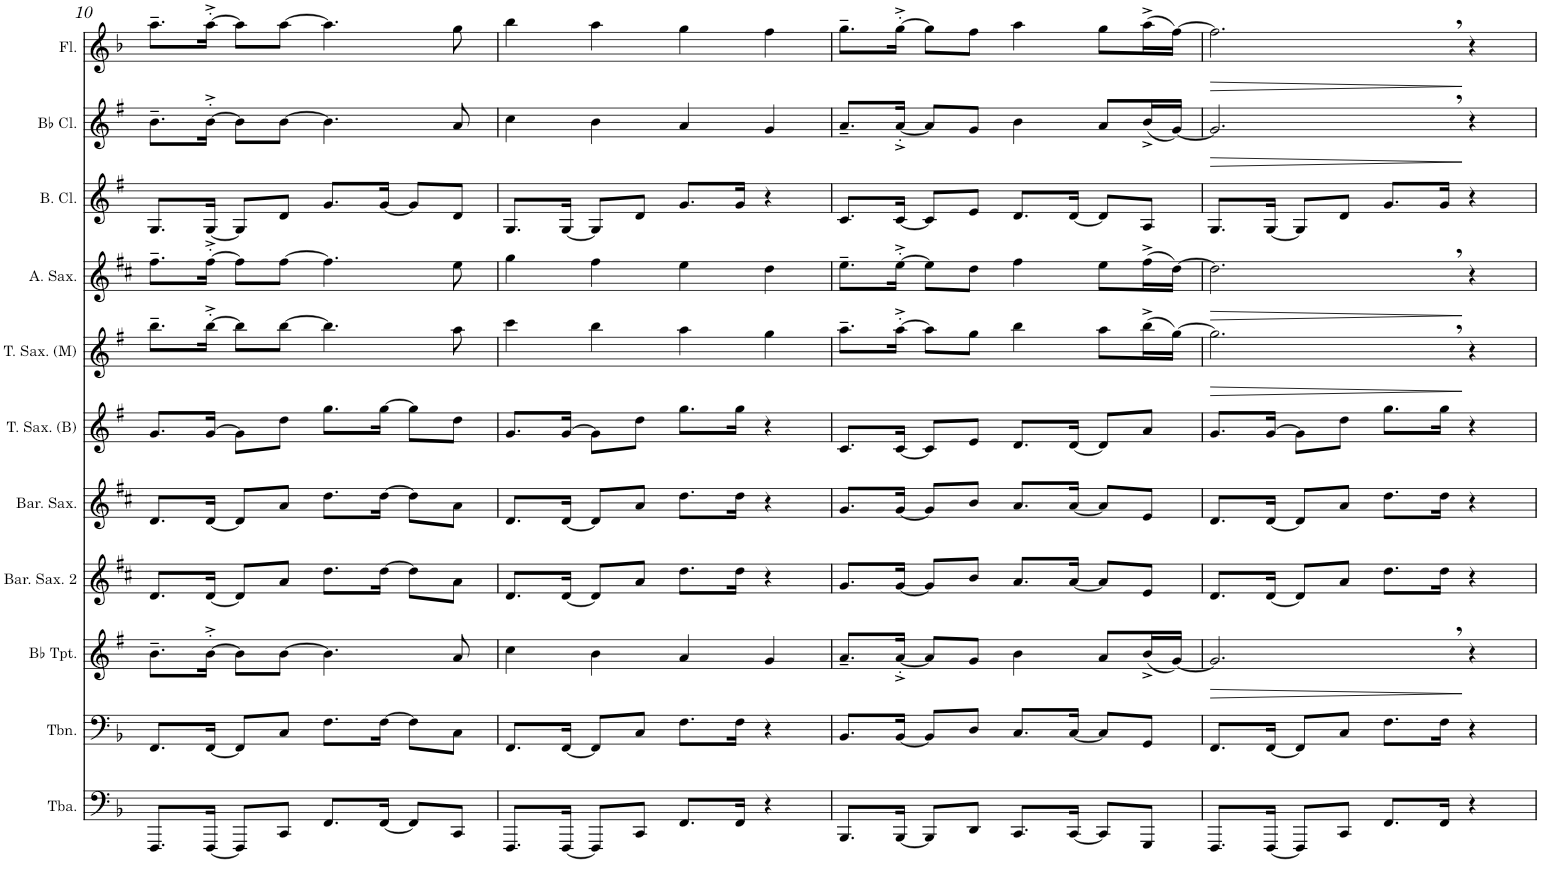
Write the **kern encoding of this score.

**kern	**kern	**kern	**dynam	**kern	**kern	**kern	**kern	**dynam	**kern	**dynam	**kern	**kern	**dynam	**kern	**dynam
*part11	*part10	*part9	*part9	*part8	*part7	*part6	*part5	*part5	*part4	*part4	*part3	*part2	*part2	*part1	*part1
*staff11	*staff10	*staff9	*staff9	*staff8	*staff7	*staff6	*staff5	*staff5	*staff4	*staff4	*staff3	*staff2	*staff2	*staff1	*staff1
*I"Tuba	*I"Trombone	*I"Bb Trumpet	*	*I"Baritone Saxophone 2	*I"Baritone Saxophone	*I"Tenor Saxophone (Bass)	*I"Tenor Saxophone (Melody)	*	*I"Alto Saxophone	*	*I"Bass Clarinet	*I"Bb Clarinet	*	*I"Flute	*
*I'Tba.	*I'Tbn.	*I'Bb Tpt.	*	*I'Bar. Sax. 2	*I'Bar. Sax.	*I'T. Sax. (B)	*I'T. Sax. (M)	*	*I'A. Sax.	*	*I'B. Cl.	*I'Bb Cl.	*	*I'Fl.	*
!!LO:PB:g=z
*clefF4	*clefF4	*clefG2	*	*clefG2	*clefG2	*clefG2	*clefG2	*	*clefG2	*	*clefG2	*clefG2	*	*clefG2	*
*	*	*Trd1c2	*	*Trd12c21	*Trd12c21	*Trd8c14	*Trd8c14	*	*Trd5c9	*	*Trd8c14	*Trd1c2	*	*	*
*k[b-]	*k[b-]	*k[f#]	*	*k[f#c#]	*k[f#c#]	*k[f#]	*k[f#]	*	*k[f#c#]	*	*k[f#]	*k[f#]	*	*k[b-]	*
*M4/4	*M4/4	*M4/4	*	*M4/4	*M4/4	*M4/4	*M4/4	*	*M4/4	*	*M4/4	*M4/4	*	*M4/4	*
=10	=10	=10	=10	=10	=10	=10	=10	=10	=10	=10	=10	=10	=10	=10	=10
8.FFF/L	8.FF/L	8.b~\L	.	8.d/L	8.d/L	8.g/L	8.bb~\L	.	8.ff#~\L	.	8.G/L	8.b~\L	.	8.aa~\L	.
[16FFF/Jk	[16FF/Jk	[16b'^\Jk	.	[16d/Jk	[16d/Jk	[16g/Jk	[16bb'^\Jk	.	[16ff#'^\Jk	.	[16G/Jk	[16b'^\Jk	.	[16aa'^\Jk	.
8FFF/L]	8FF/L]	8b\L]	.	8d/L]	8d/L]	8g\L]	8bb\L]	.	8ff#\L]	.	8G/L]	8b\L]	.	8aa\L]	.
8CC/J	8C/J	[8b\J	.	8a/J	8a/J	8dd\J	[8bb\J	.	[8ff#\J	.	8d/J	[8b\J	.	[8aa\J	.
8.FF/L	8.F\L	4.b\]	.	8.dd\L	8.dd\L	8.gg\L	4.bb\]	.	4.ff#\]	.	8.g/L	4.b\]	.	4.aa\]	.
[16FF/Jk	[16F\Jk	.	.	[16dd\Jk	[16dd\Jk	[16gg\Jk	.	.	.	.	[16g/Jk	.	.	.	.
8FF/L]	8F\L]	.	.	8dd\L]	8dd\L]	8gg\L]	.	.	.	.	8g/L]	.	.	.	.
8CC/J	8C\J	8a/	.	8a\J	8a\J	8dd\J	8aa\	.	8ee\	.	8d/J	8a/	.	8gg\	.
=11	=11	=11	=11	=11	=11	=11	=11	=11	=11	=11	=11	=11	=11	=11	=11
8.FFF/L	8.FF/L	4cc\	.	8.d/L	8.d/L	8.g/L	4ccc\	.	4gg\	.	8.G/L	4cc\	.	4bb-\	.
[16FFF/Jk	[16FF/Jk	.	.	[16d/Jk	[16d/Jk	[16g/Jk	.	.	.	.	[16G/Jk	.	.	.	.
8FFF/L]	8FF/L]	4b\	.	8d/L]	8d/L]	8g\L]	4bb\	.	4ff#\	.	8G/L]	4b\	.	4aa\	.
8CC/J	8C/J	.	.	8a/J	8a/J	8dd\J	.	.	.	.	8d/J	.	.	.	.
8.FF/L	8.F\L	4a/	.	8.dd\L	8.dd\L	8.gg\L	4aa\	.	4ee\	.	8.g/L	4a/	.	4gg\	.
16FF/Jk	16F\Jk	.	.	16dd\Jk	16dd\Jk	16gg\Jk	.	.	.	.	16g/Jk	.	.	.	.
4r	4r	4g/	.	4r	4r	4r	4gg\	.	4dd\	.	4r	4g/	.	4ff\	.
=12	=12	=12	=12	=12	=12	=12	=12	=12	=12	=12	=12	=12	=12	=12	=12
8.BBB-/L	8.BB-/L	8.a~/L	.	8.g/L	8.g/L	8.c/L	8.aa~\L	.	8.ee~\L	.	8.c/L	8.a~/L	.	8.gg~\L	.
[16BBB-/Jk	[16BB-/Jk	[16a'^/Jk	.	[16g/Jk	[16g/Jk	[16c/Jk	[16aa'^\Jk	.	[16ee'^\Jk	.	[16c/Jk	[16a'^/Jk	.	[16gg'^\Jk	.
8BBB-/L]	8BB-/L]	8a/L]	.	8g/L]	8g/L]	8c/L]	8aa\L]	.	8ee\L]	.	8c/L]	8a/L]	.	8gg\L]	.
8DD/J	8D/J	8g/J	.	8b/J	8b/J	8e/J	8gg\J	.	8dd\J	.	8e/J	8g/J	.	8ff\J	.
8.CC/L	8.C/L	4b\	.	8.a/L	8.a/L	8.d/L	4bb\	.	4ff#\	.	8.d/L	4b\	.	4aa\	.
[16CC/Jk	[16C/Jk	.	.	[16a/Jk	[16a/Jk	[16d/Jk	.	.	.	.	[16d/Jk	.	.	.	.
8CC/L]	8C/L]	8a/L	.	8a/L]	8a/L]	8d/L]	8aa\L	.	8ee\L	.	8d/L]	8a/L	.	8gg\L	.
8GGG/J	8GG/J	(16b^/L	.	8e/J	8e/J	8a/J	(16bb^\L	.	(16ff#^\L	.	8A/J	(16b^/L	.	(16aa^\L	.
.	.	[16g/JJ)	.	.	.	.	[16gg\JJ)	.	[16dd\JJ)	.	.	[16g/JJ)	.	[16ff\JJ)	.
=13	=13	=13	=13	=13	=13	=13	=13	=13	=13	=13	=13	=13	=13	=13	=13
!	!	!	!LO:HP:b	!	!	!	!	!LO:HP:b	!	!LO:HP:b	!	!	!LO:HP:b	!	!LO:HP:b
8.FFF/L	8.FF/L	2.g,/]	>	8.d/L	8.d/L	8.g/L	2.gg,\]	>	2.dd,\]	>	8.G/L	2.g,/]	>	2.ff,\]	>
[16FFF/Jk	[16FF/Jk	.	.	[16d/Jk	[16d/Jk	[16g/Jk	.	.	.	.	[16G/Jk	.	.	.	.
8FFF/L]	8FF/L]	.	.	8d/L]	8d/L]	8g\L]	.	.	.	.	8G/L]	.	.	.	.
8CC/J	8C/J	.	.	8a/J	8a/J	8dd\J	.	.	.	.	8d/J	.	.	.	.
8.FF/L	8.F\L	.	.	8.dd\L	8.dd\L	8.gg\L	.	.	.	.	8.g/L	.	.	.	.
16FF/Jk	16F\Jk	.	.	16dd\Jk	16dd\Jk	16gg\Jk	.	.	.	.	16g/Jk	.	.	.	.
4r	4r	4r	]	4r	4r	4r	4r	]	4r	]	4r	4r	]	4r	]
=	=	=	=	=	=	=	=	=	=	=	=	=	=	=	=
*-	*-	*-	*-	*-	*-	*-	*-	*-	*-	*-	*-	*-	*-	*-	*-
